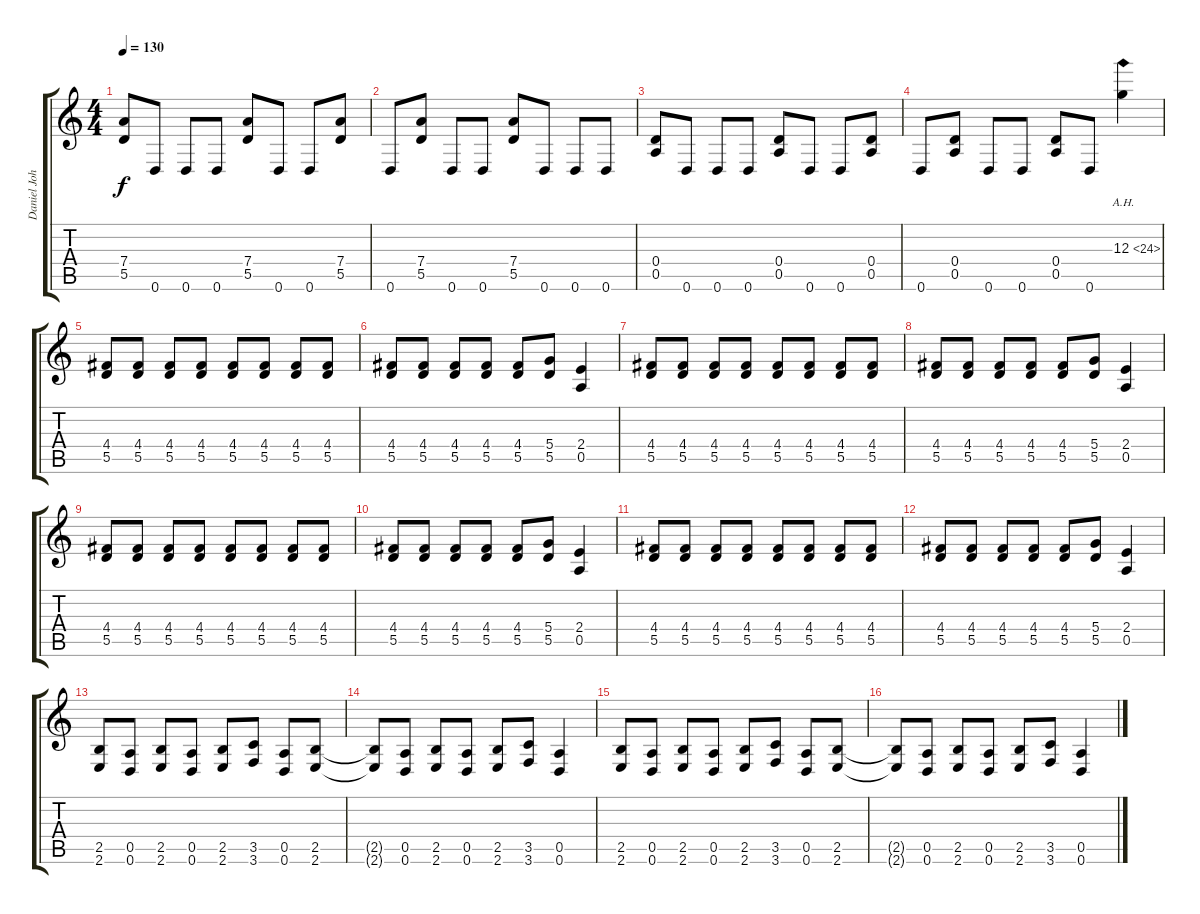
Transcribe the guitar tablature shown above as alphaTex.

\track ("Daniel Johns 2 (Gtr)" "Daniel Joh") {instrument distortionguitar}
\staff {score tabs}
\tuning (E4 B3 G3 D3 A2 D2) {hide}
\ts (4 4)
\tempo 130
\clef g2
\ks c
(7.4 5.5).8{dy f} 0.6.8 0.6.8 0.6.8 (7.4 5.5).8 0.6.8 0.6.8 (7.4 5.5).8 |
0.6.8 (7.4 5.5).8 0.6.8 0.6.8 (7.4 5.5).8 0.6.8 0.6.8 0.6.8 |
(0.4 0.5).8 0.6.8 0.6.8 0.6.8 (0.4 0.5).8 0.6.8 0.6.8 (0.4 0.5).8 |
0.6.8 (0.4 0.5).8 0.6.8 0.6.8 (0.4 0.5).8 0.6.8 12.3{ah 12}.4 |
(4.4 5.5).8 (4.4 5.5).8 (4.4 5.5).8 (4.4 5.5).8 (4.4 5.5).8 (4.4 5.5).8 (4.4 5.5).8 (4.4 5.5).8 |
(4.4 5.5).8 (4.4 5.5).8 (4.4 5.5).8 (4.4 5.5).8 (4.4 5.5).8 (5.4 5.5).8 (2.4 0.5).4 |
(4.4 5.5).8 (4.4 5.5).8 (4.4 5.5).8 (4.4 5.5).8 (4.4 5.5).8 (4.4 5.5).8 (4.4 5.5).8 (4.4 5.5).8 |
(4.4 5.5).8 (4.4 5.5).8 (4.4 5.5).8 (4.4 5.5).8 (4.4 5.5).8 (5.4 5.5).8 (2.4 0.5).4 |
(4.4 5.5).8 (4.4 5.5).8 (4.4 5.5).8 (4.4 5.5).8 (4.4 5.5).8 (4.4 5.5).8 (4.4 5.5).8 (4.4 5.5).8 |
(4.4 5.5).8 (4.4 5.5).8 (4.4 5.5).8 (4.4 5.5).8 (4.4 5.5).8 (5.4 5.5).8 (2.4 0.5).4 |
(4.4 5.5).8 (4.4 5.5).8 (4.4 5.5).8 (4.4 5.5).8 (4.4 5.5).8 (4.4 5.5).8 (4.4 5.5).8 (4.4 5.5).8 |
(4.4 5.5).8 (4.4 5.5).8 (4.4 5.5).8 (4.4 5.5).8 (4.4 5.5).8 (5.4 5.5).8 (2.4 0.5).4 |
(2.5 2.6).8 (0.5 0.6).8 (2.5 2.6).8 (0.5 0.6).8 (2.5 2.6).8 (3.5 3.6).8 (0.5 0.6).8 (2.5 2.6).8 |
(2.5{t} 2.6{t}).8 (0.5 0.6).8 (2.5 2.6).8 (0.5 0.6).8 (2.5 2.6).8 (3.5 3.6).8 (0.5 0.6).4 |
(2.5 2.6).8 (0.5 0.6).8 (2.5 2.6).8 (0.5 0.6).8 (2.5 2.6).8 (3.5 3.6).8 (0.5 0.6).8 (2.5 2.6).8 |
(2.5{t} 2.6{t}).8 (0.5 0.6).8 (2.5 2.6).8 (0.5 0.6).8 (2.5 2.6).8 (3.5 3.6).8 (0.5 0.6).4
